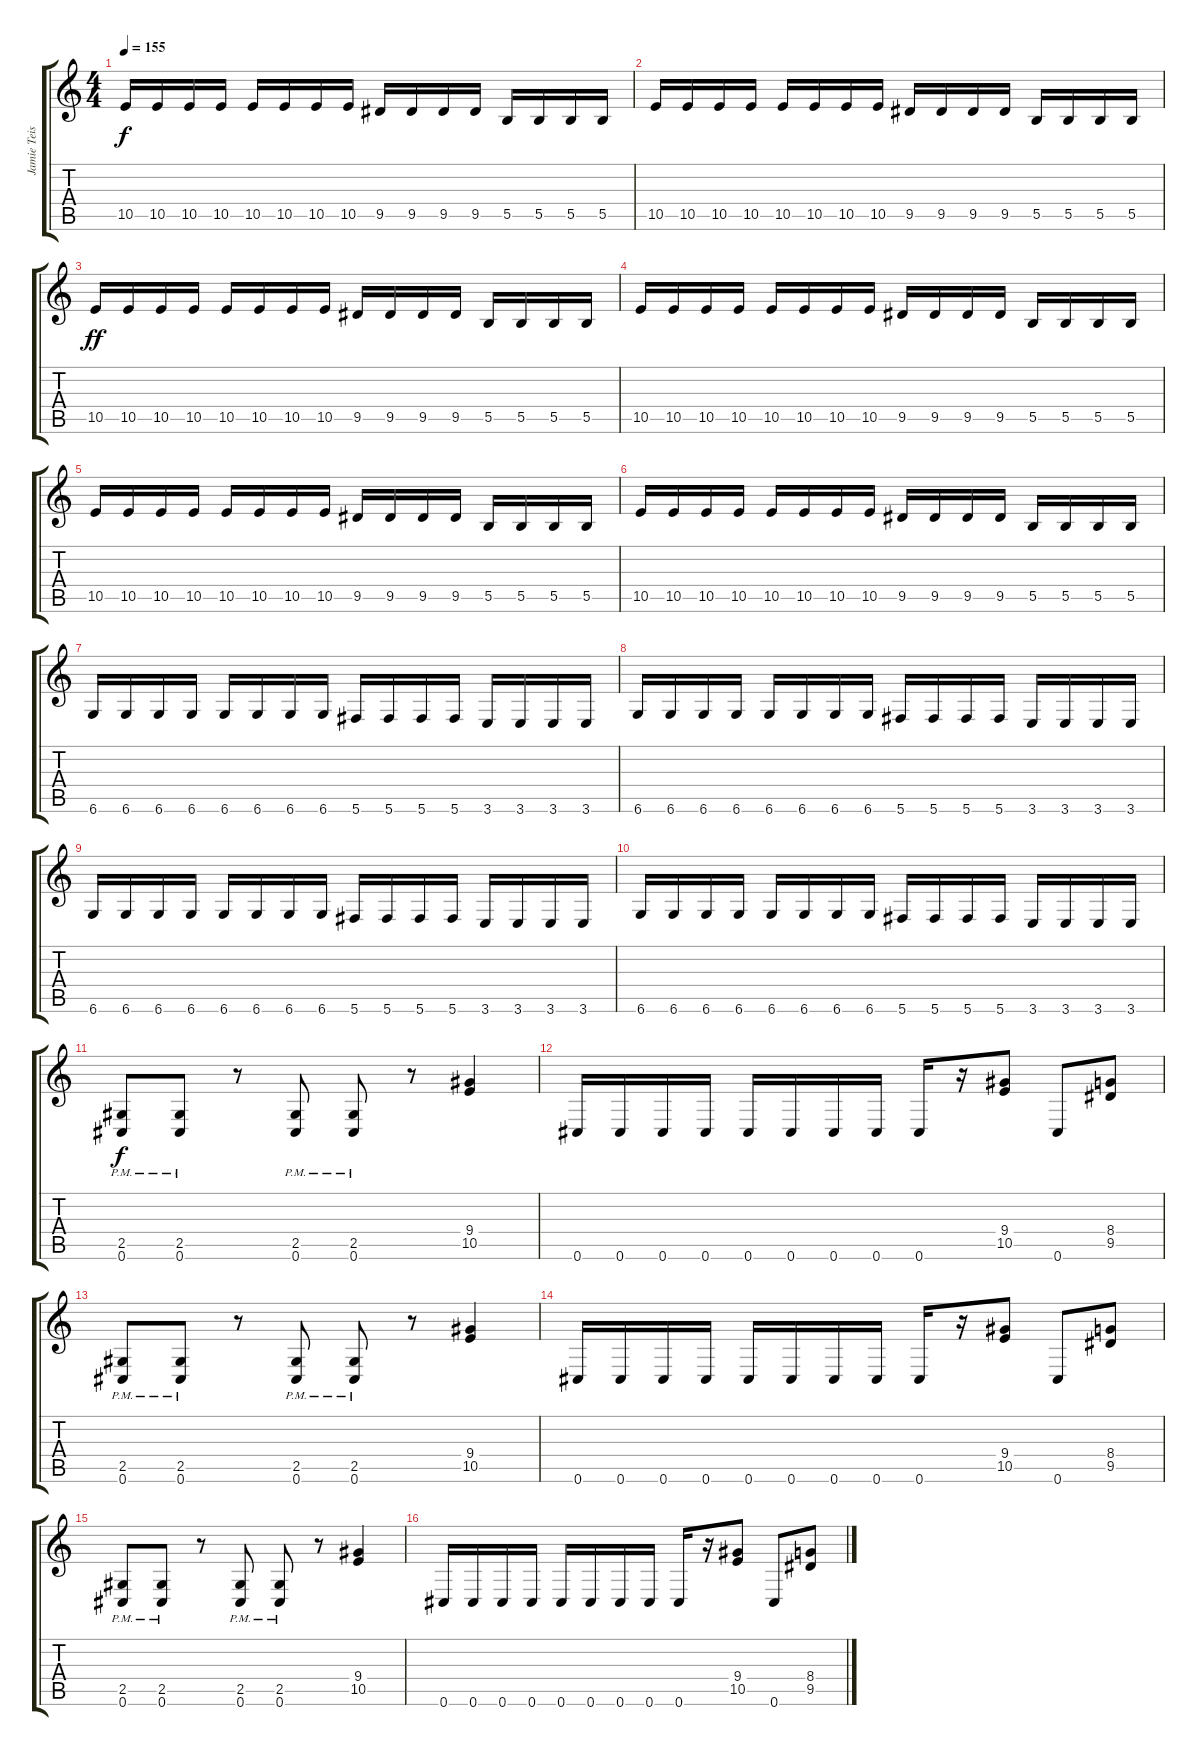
\track ("Jamie Teissere" "Jamie Teis") {instrument distortionguitar}
\staff {score tabs}
\tuning (Db4 Ab3 E3 B2 Gb2 Db2) {hide}
\ts (4 4)
\tempo 155
\clef g2
\ks c
10.5.16{dy f} 10.5.16 10.5.16 10.5.16 10.5.16 10.5.16 10.5.16 10.5.16 9.5.16 9.5.16 9.5.16 9.5.16 5.5.16 5.5.16 5.5.16 5.5.16 |
10.5.16 10.5.16 10.5.16 10.5.16 10.5.16 10.5.16 10.5.16 10.5.16 9.5.16 9.5.16 9.5.16 9.5.16 5.5.16 5.5.16 5.5.16 5.5.16 |
10.5.16{dy ff} 10.5.16 10.5.16 10.5.16 10.5.16 10.5.16 10.5.16 10.5.16 9.5.16 9.5.16 9.5.16 9.5.16 5.5.16 5.5.16 5.5.16 5.5.16 |
10.5.16 10.5.16 10.5.16 10.5.16 10.5.16 10.5.16 10.5.16 10.5.16 9.5.16 9.5.16 9.5.16 9.5.16 5.5.16 5.5.16 5.5.16 5.5.16 |
10.5.16 10.5.16 10.5.16 10.5.16 10.5.16 10.5.16 10.5.16 10.5.16 9.5.16 9.5.16 9.5.16 9.5.16 5.5.16 5.5.16 5.5.16 5.5.16 |
10.5.16 10.5.16 10.5.16 10.5.16 10.5.16 10.5.16 10.5.16 10.5.16 9.5.16 9.5.16 9.5.16 9.5.16 5.5.16 5.5.16 5.5.16 5.5.16 |
6.6.16 6.6.16 6.6.16 6.6.16 6.6.16 6.6.16 6.6.16 6.6.16 5.6.16 5.6.16 5.6.16 5.6.16 3.6.16 3.6.16 3.6.16 3.6.16 |
6.6.16 6.6.16 6.6.16 6.6.16 6.6.16 6.6.16 6.6.16 6.6.16 5.6.16 5.6.16 5.6.16 5.6.16 3.6.16 3.6.16 3.6.16 3.6.16 |
6.6.16 6.6.16 6.6.16 6.6.16 6.6.16 6.6.16 6.6.16 6.6.16 5.6.16 5.6.16 5.6.16 5.6.16 3.6.16 3.6.16 3.6.16 3.6.16 |
6.6.16 6.6.16 6.6.16 6.6.16 6.6.16 6.6.16 6.6.16 6.6.16 5.6.16 5.6.16 5.6.16 5.6.16 3.6.16 3.6.16 3.6.16 3.6.16 |
(2.5{pm} 0.6{pm}).8{dy f} (2.5{pm} 0.6{pm}).8 r.8 (2.5{pm} 0.6{pm}).8 (2.5{pm} 0.6{pm}).8 r.8 (9.4 10.5).4 |
0.6.16 0.6.16 0.6.16 0.6.16 0.6.16 0.6.16 0.6.16 0.6.16 0.6.16 r.16 (9.4 10.5).8 0.6.8 (8.4 9.5).8 |
(2.5{pm} 0.6{pm}).8 (2.5{pm} 0.6{pm}).8 r.8 (2.5{pm} 0.6{pm}).8 (2.5{pm} 0.6{pm}).8 r.8 (9.4 10.5).4 |
0.6.16 0.6.16 0.6.16 0.6.16 0.6.16 0.6.16 0.6.16 0.6.16 0.6.16 r.16 (9.4 10.5).8 0.6.8 (8.4 9.5).8 |
(2.5{pm} 0.6{pm}).8 (2.5{pm} 0.6{pm}).8 r.8 (2.5{pm} 0.6{pm}).8 (2.5{pm} 0.6{pm}).8 r.8 (9.4 10.5).4 |
0.6.16 0.6.16 0.6.16 0.6.16 0.6.16 0.6.16 0.6.16 0.6.16 0.6.16 r.16 (9.4 10.5).8 0.6.8 (8.4 9.5).8
